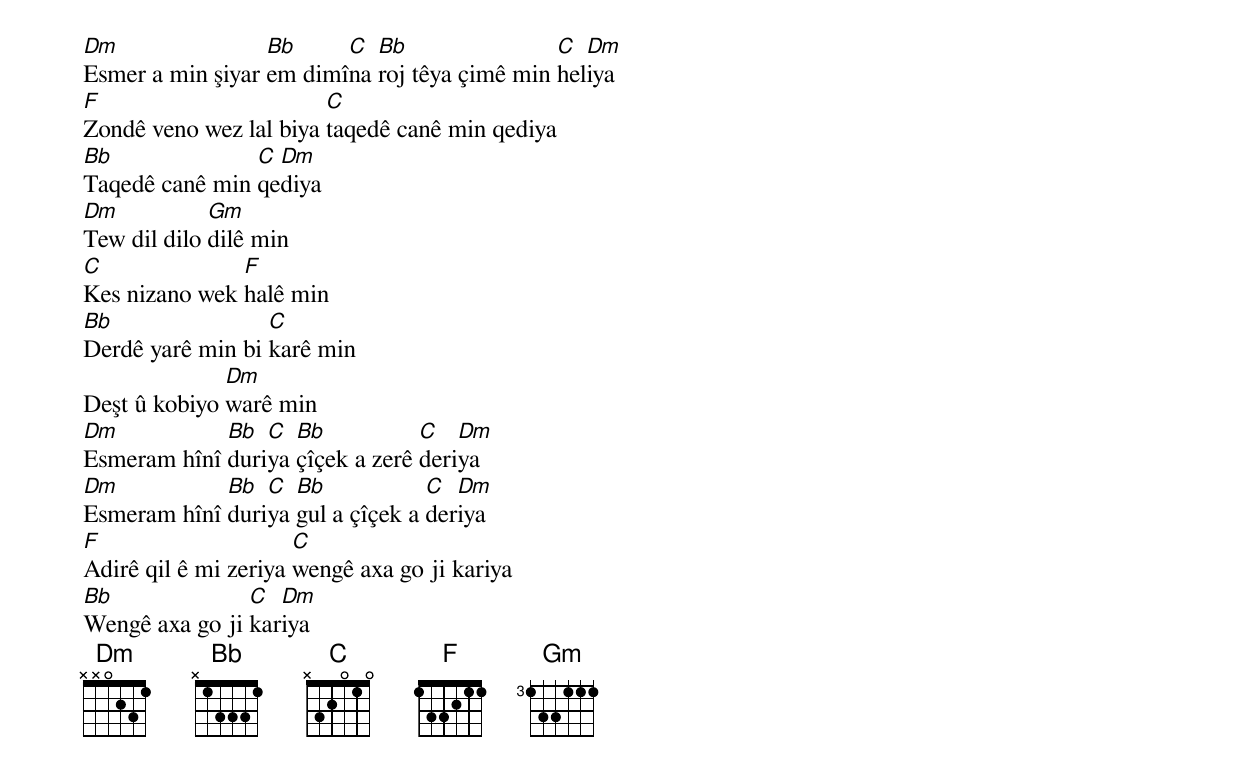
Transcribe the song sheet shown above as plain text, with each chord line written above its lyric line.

Dm                Bb     C  Bb                C  Dm
Esmer a min şiyar em dimîna roj têya çimê min heliya
F                       C
Zondê veno wez lal biya taqedê canê min qediya
Bb              C Dm
Taqedê canê min qediya
Dm           Gm
Tew dil dilo dilê min
C              F
Kes nizano wek halê min
Bb                C
Derdê yarê min bi karê min
              Dm
Deşt û kobiyo warê min
Dm           Bb  C  Bb           C   Dm
Esmeram hînî duriya çîçek a zerê deriya
Dm           Bb  C  Bb            C  Dm
Esmeram hînî duriya gul a çîçek a deriya
F                     C
Adirê qil ê mi zeriya wengê axa go ji kariya
Bb              C  Dm
Wengê axa go ji kariya
